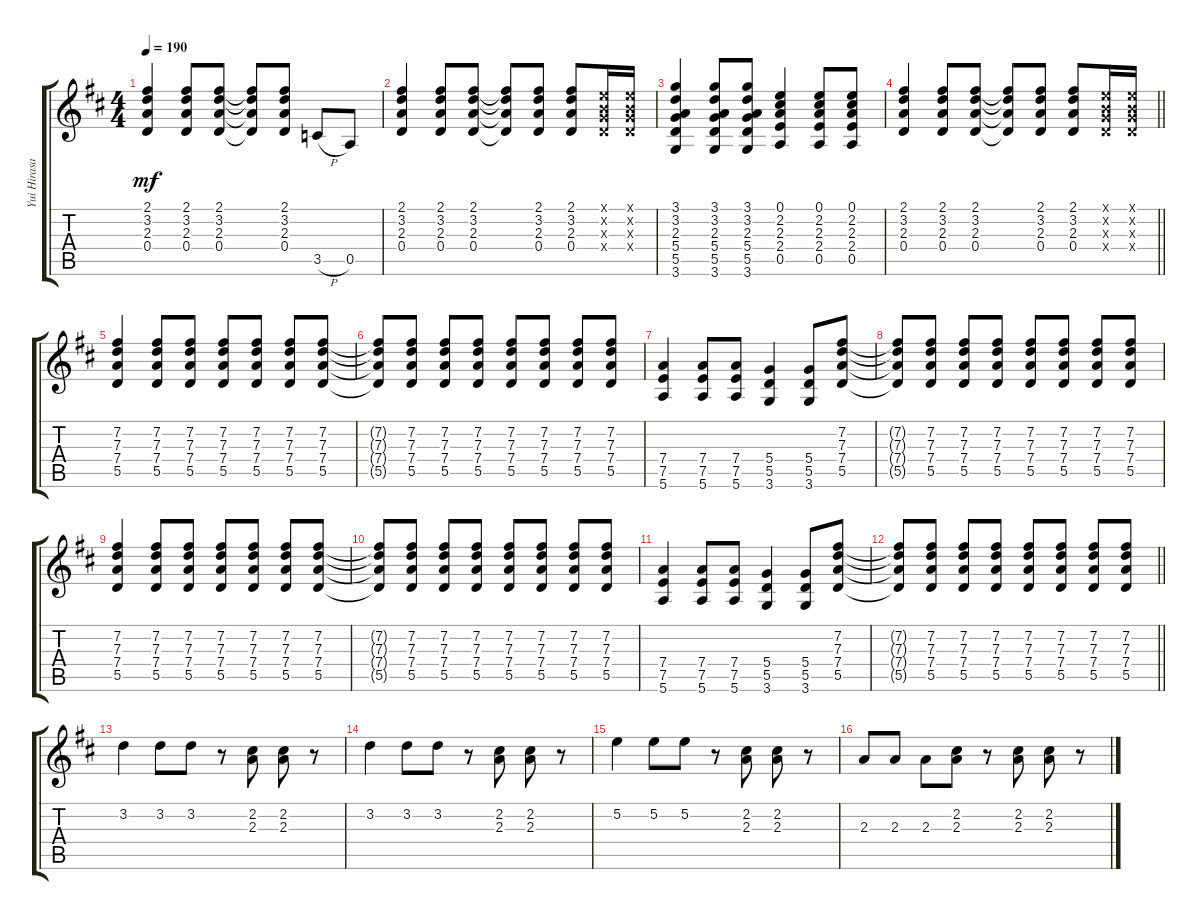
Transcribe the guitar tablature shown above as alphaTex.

\track ("Yui Hirasawa" "Yui Hirasa") {instrument distortionguitar}
\staff {score tabs}
\tuning (E4 B3 G3 D3 A2 E2) {hide}
\ts (4 4)
\tempo 190
\clef g2
\ks d
(2.1 3.2 2.3 0.4).4{dy mf} (2.1 3.2 2.3 0.4).8 (2.1 3.2 2.3 0.4).8 (2.1{t} 3.2{t} 2.3{t} 0.4{t}).8 (2.1 3.2 2.3 0.4).8 3.5{h}.8 0.5.8 |
(2.1 3.2 2.3 0.4).4 (2.1 3.2 2.3 0.4).8 (2.1 3.2 2.3 0.4).8 (2.1{t} 3.2{t} 2.3{t} 0.4{t}).8 (2.1 3.2 2.3 0.4).8 (2.1 3.2 2.3 0.4).8 (0.1{x} 0.2{x} 0.3{x} 0.4{x}).16 (0.1{x} 0.2{x} 0.3{x} 0.4{x}).16 |
(3.1 3.2 2.3 5.4 5.5 3.6).4 (3.1 3.2 2.3 5.4 5.5 3.6).8 (3.1 3.2 2.3 5.4 5.5 3.6).8 (0.1 2.2 2.3 2.4 0.5).4 (0.1 2.2 2.3 2.4 0.5).8 (0.1 2.2 2.3 2.4 0.5).8 |
\barLineRight lightlight
(2.1 3.2 2.3 0.4).4 (2.1 3.2 2.3 0.4).8 (2.1 3.2 2.3 0.4).8 (2.1{t} 3.2{t} 2.3{t} 0.4{t}).8 (2.1 3.2 2.3 0.4).8 (2.1 3.2 2.3 0.4).8 (0.1{x} 0.2{x} 0.3{x} 0.4{x}).16 (0.1{x} 0.2{x} 0.3{x} 0.4{x}).16 |
\section ("" "")
(7.2 7.3 7.4 5.5).4 (7.2 7.3 7.4 5.5).8 (7.2 7.3 7.4 5.5).8 (7.2 7.3 7.4 5.5).8 (7.2 7.3 7.4 5.5).8 (7.2 7.3 7.4 5.5).8 (7.2 7.3 7.4 5.5).8 |
(7.2{t} 7.3{t} 7.4{t} 5.5{t}).8 (7.2 7.3 7.4 5.5).8 (7.2 7.3 7.4 5.5).8 (7.2 7.3 7.4 5.5).8 (7.2 7.3 7.4 5.5).8 (7.2 7.3 7.4 5.5).8 (7.2 7.3 7.4 5.5).8 (7.2 7.3 7.4 5.5).8 |
(7.4 7.5 5.6).4 (7.4 7.5 5.6).8 (7.4 7.5 5.6).8 (5.4 5.5 3.6).4 (5.4 5.5 3.6).8 (7.2 7.3 7.4 5.5).8 |
(7.2{t} 7.3{t} 7.4{t} 5.5{t}).8 (7.2 7.3 7.4 5.5).8 (7.2 7.3 7.4 5.5).8 (7.2 7.3 7.4 5.5).8 (7.2 7.3 7.4 5.5).8 (7.2 7.3 7.4 5.5).8 (7.2 7.3 7.4 5.5).8 (7.2 7.3 7.4 5.5).8 |
(7.2 7.3 7.4 5.5).4 (7.2 7.3 7.4 5.5).8 (7.2 7.3 7.4 5.5).8 (7.2 7.3 7.4 5.5).8 (7.2 7.3 7.4 5.5).8 (7.2 7.3 7.4 5.5).8 (7.2 7.3 7.4 5.5).8 |
(7.2{t} 7.3{t} 7.4{t} 5.5{t}).8 (7.2 7.3 7.4 5.5).8 (7.2 7.3 7.4 5.5).8 (7.2 7.3 7.4 5.5).8 (7.2 7.3 7.4 5.5).8 (7.2 7.3 7.4 5.5).8 (7.2 7.3 7.4 5.5).8 (7.2 7.3 7.4 5.5).8 |
(7.4 7.5 5.6).4 (7.4 7.5 5.6).8 (7.4 7.5 5.6).8 (5.4 5.5 3.6).4 (5.4 5.5 3.6).8 (7.2 7.3 7.4 5.5).8 |
\barLineRight lightlight
(7.2{t} 7.3{t} 7.4{t} 5.5{t}).8 (7.2 7.3 7.4 5.5).8 (7.2 7.3 7.4 5.5).8 (7.2 7.3 7.4 5.5).8 (7.2 7.3 7.4 5.5).8 (7.2 7.3 7.4 5.5).8 (7.2 7.3 7.4 5.5).8 (7.2 7.3 7.4 5.5).8 |
\section ("" "")
3.2.4 3.2.8 3.2.8 r.8 (2.2 2.3).8 (2.2 2.3).8 r.8 |
3.2.4 3.2.8 3.2.8 r.8 (2.2 2.3).8 (2.2 2.3).8 r.8 |
5.2.4 5.2.8 5.2.8 r.8 (2.2 2.3).8 (2.2 2.3).8 r.8 |
2.3.8 2.3.8 2.3.8 (2.2 2.3).8 r.8 (2.2 2.3).8 (2.2 2.3).8 r.8
